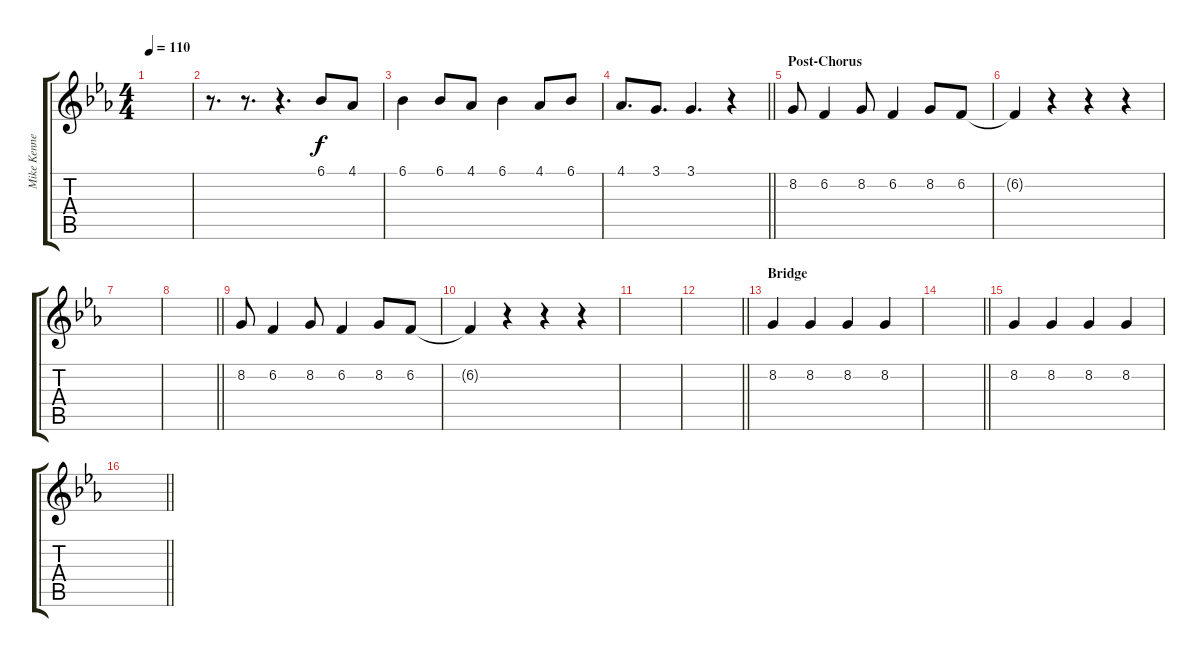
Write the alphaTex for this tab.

\track ("Mike Kennerty (Backup Vocals)" "Mike Kenne") {instrument clarinet}
\staff {score tabs}
\tuning (E4 B3 G3 D3 A2 E2) {hide}
\ts (4 4)
\tempo 110
\clef g2
\ks eb
|
r.8{d} r.8{d} r.4{d} 6.1.8 4.1.8 |
6.1.4 6.1.8 4.1.8 6.1.4 4.1.8 6.1.8 |
\barLineRight lightlight
4.1.8{d} 3.1.8{d} 3.1.4{d} r.4 |
\section ("" "Post-Chorus")
8.2.8 6.2.4 8.2.8 6.2.4 8.2.8 6.2.8 |
6.2{t}.4 r.4 r.4 r.4 |
|
\barLineRight lightlight
|
8.2.8 6.2.4 8.2.8 6.2.4 8.2.8 6.2.8 |
6.2{t}.4 r.4 r.4 r.4 |
|
\barLineRight lightlight
|
\section ("" "Bridge")
8.2.4{volume 9} 8.2.4 8.2.4 8.2.4 |
\barLineRight lightlight
|
8.2.4 8.2.4 8.2.4 8.2.4 |
\barLineRight lightlight
